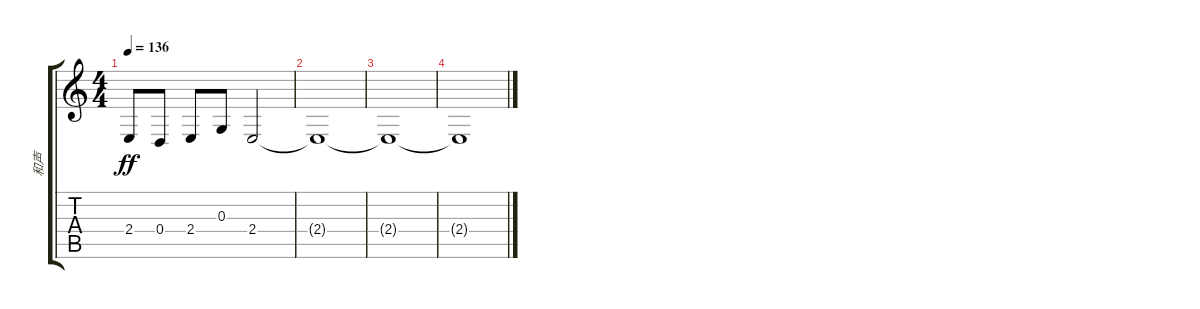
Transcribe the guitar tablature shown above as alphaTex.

\track ("和声" "和声") {instrument lead6voice}
\staff {score tabs}
\tuning (E4 B3 G3 D3 A2 E2) {hide}
\ts (4 4)
\tempo 136
\clef g2
\ks c
2.4.8{dy ff} 0.4.8 2.4.8 0.3.8 2.4.2{volume 0} |
2.4{t}.1 |
2.4{t}.1 |
2.4{t}.1
